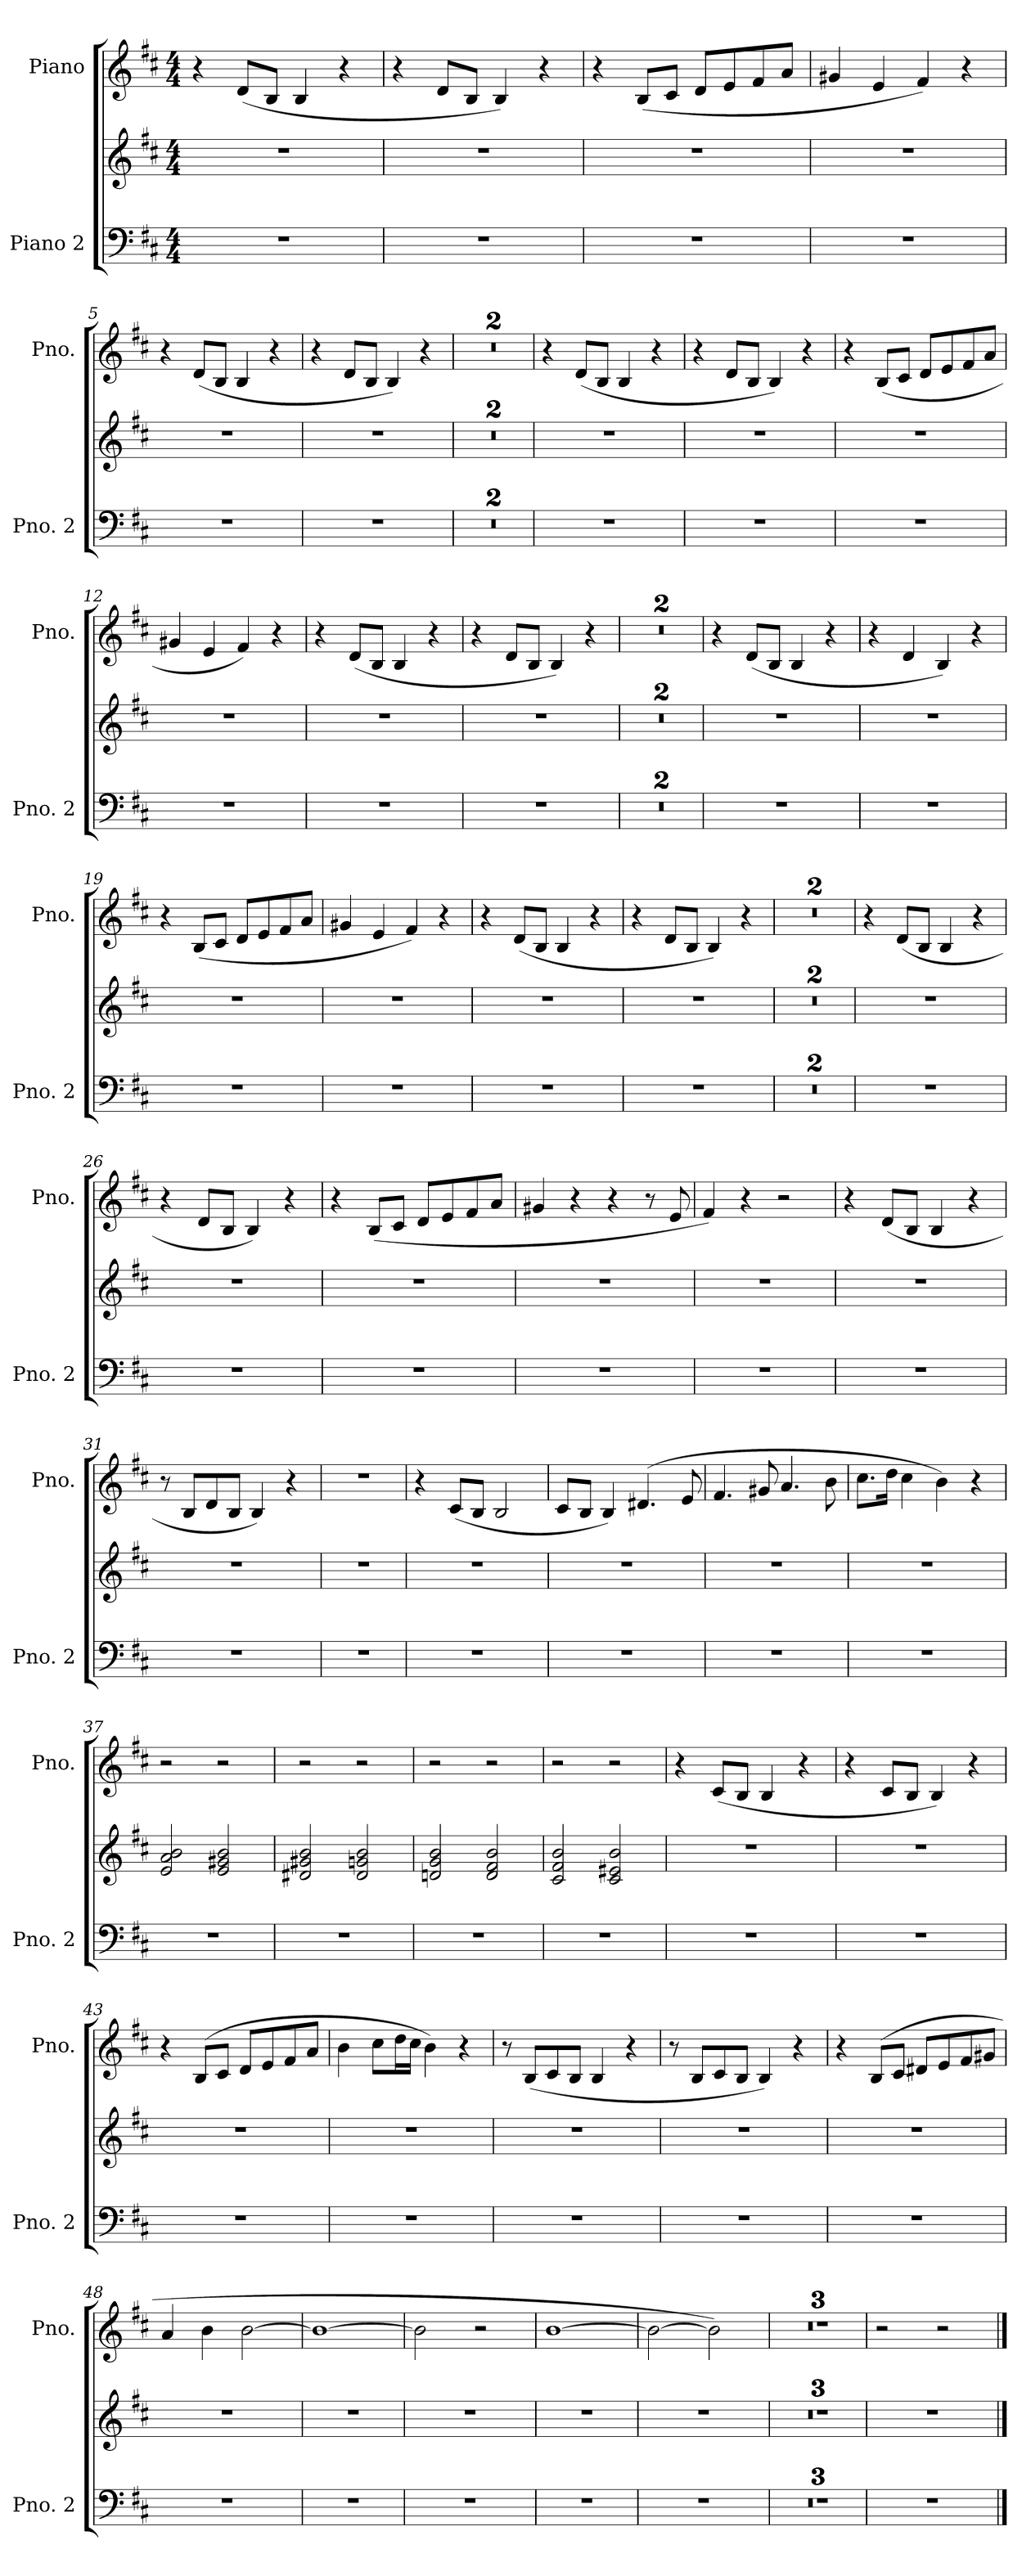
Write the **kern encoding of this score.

**kern	**kern	**kern
*part2	*part2	*part1
*staff3	*staff2	*staff1
*I"Piano 2	*	*I"Piano
*I'Pno. 2	*	*I'Pno.
*clefF4	*clefG2	*clefG2
*k[f#c#]	*k[f#c#]	*k[f#c#]
*M4/4	*M4/4	*M4/4
*MM138	*MM138	*MM138
=1	=1	=1
1r	1r	4r
.	.	(<8d/L
.	.	8B/J
.	.	4B/
.	.	4r
=2	=2	=2
1r	1r	4r
.	.	8d/L
.	.	8B/J
.	.	4B/)
.	.	4r
=3	=3	=3
1r	1r	4r
.	.	(<8B/L
.	.	8c#/J
.	.	8d/L
.	.	8e/
.	.	8f#/
.	.	8a/J
=4	=4	=4
1r	1r	4g#X/
.	.	4e/
.	.	4f#/)
.	.	4r
=5	=5	=5
1r	1r	4r
.	.	(<8d/L
.	.	8B/J
.	.	4B/
.	.	4r
=6	=6	=6
1r	1r	4r
.	.	8d/L
.	.	8B/J
.	.	4B/)
.	.	4r
=7	=7	=7
1r	1r	1r
=8	=8	=8
1r	1r	1r
=9	=9	=9
1r	1r	4r
.	.	(<8d/L
.	.	8B/J
.	.	4B/
.	.	4r
=10	=10	=10
1r	1r	4r
.	.	8d/L
.	.	8B/J
.	.	4B/)
.	.	4r
=11	=11	=11
1r	1r	4r
.	.	(<8B/L
.	.	8c#/J
.	.	8d/L
.	.	8e/
.	.	8f#/
.	.	8a/J
=12	=12	=12
1r	1r	4g#X/
.	.	4e/
.	.	4f#/)
.	.	4r
=13	=13	=13
1r	1r	4r
.	.	(<8d/L
.	.	8B/J
.	.	4B/
.	.	4r
=14	=14	=14
1r	1r	4r
.	.	8d/L
.	.	8B/J
.	.	4B/)
.	.	4r
=15	=15	=15
1r	1r	1r
=16	=16	=16
1r	1r	1r
=17	=17	=17
1r	1r	4r
.	.	(<8d/L
.	.	8B/J
.	.	4B/
.	.	4r
=18	=18	=18
1r	1r	4r
.	.	4d/
.	.	4B/)
.	.	4r
=19	=19	=19
1r	1r	4r
.	.	(<8B/L
.	.	8c#/J
.	.	8d/L
.	.	8e/
.	.	8f#/
.	.	8a/J
=20	=20	=20
1r	1r	4g#X/
.	.	4e/
.	.	4f#/)
.	.	4r
=21	=21	=21
1r	1r	4r
.	.	(<8d/L
.	.	8B/J
.	.	4B/
.	.	4r
=22	=22	=22
1r	1r	4r
.	.	8d/L
.	.	8B/J
.	.	4B/)
.	.	4r
=23	=23	=23
1r	1r	1r
=24	=24	=24
1r	1r	1r
=25	=25	=25
1r	1r	4r
.	.	(<8d/L
.	.	8B/J
.	.	4B/
.	.	4r
=26	=26	=26
1r	1r	4r
.	.	8d/L
.	.	8B/J
.	.	4B/)
.	.	4r
=27	=27	=27
1r	1r	4r
.	.	(<8B/L
.	.	8c#/J
.	.	8d/L
.	.	8e/
.	.	8f#/
.	.	8a/J
=28	=28	=28
1r	1r	4g#X/
.	.	4r
.	.	4r
.	.	8r
.	.	8e/
=29	=29	=29
1r	1r	4f#/)
.	.	4r
.	.	2r
=30	=30	=30
1r	1r	4r
.	.	(<8d/L
.	.	8B/J
.	.	4B/
.	.	4r
=31	=31	=31
1r	1r	8r
.	.	8B/L
.	.	8d/
.	.	8B/J
.	.	4B/)
.	.	4r
=32	=32	=32
1r	1r	1r
=33	=33	=33
1r	1r	4r
.	.	(<8c#/L
.	.	8B/J
.	.	2B/
=34	=34	=34
1r	1r	8c#/L
.	.	8B/J
.	.	4B/)
.	.	(>4.d#X/
.	.	8e/
=35	=35	=35
1r	1r	4.f#/
.	.	8g#X/
.	.	4.a/
.	.	8b\
=36	=36	=36
1r	1r	8.cc#\L
.	.	16dd\Jk
.	.	4cc#\
.	.	4b\)
.	.	4r
=37	=37	=37
1r	2e/ 2a/ 2b/	2r
.	2e/ 2g#X/ 2b/	2r
=38	=38	=38
1r	2d#X/ 2g#X/ 2b/	2r
.	2d#/ 2gn/ 2b/	2r
=39	=39	=39
1r	2dn/ 2g/ 2b/	2r
.	2d/ 2f#/ 2b/	2r
=40	=40	=40
1r	2c#/ 2f#/ 2b/	2r
.	2c#/ 2e#X/ 2b/	2r
=41	=41	=41
1r	1r	4r
.	.	(<8c#/L
.	.	8B/J
.	.	4B/
.	.	4r
=42	=42	=42
1r	1r	4r
.	.	8c#/L
.	.	8B/J
.	.	4B/)
.	.	4r
=43	=43	=43
1r	1r	4r
.	.	(>8B/L
.	.	8c#/J
.	.	8d/L
.	.	8e/
.	.	8f#/
.	.	8a/J
=44	=44	=44
1r	1r	4b\
.	.	8cc#\L
.	.	16dd\L
.	.	16cc#\JJ
.	.	4b\)
.	.	4r
=45	=45	=45
1r	1r	8r
.	.	(<8B/L
.	.	8c#/
.	.	8B/J
.	.	4B/
.	.	4r
=46	=46	=46
1r	1r	8r
.	.	8B/L
.	.	8c#/
.	.	8B/J
.	.	4B/)
.	.	4r
=47	=47	=47
1r	1r	4r
.	.	(>8B/L
.	.	8c#/J
.	.	8d#X/L
.	.	8e/
.	.	8f#/
.	.	8g#X/J
=48	=48	=48
1r	1r	4a/
.	.	4b\
.	.	[2b\
=49	=49	=49
1r	1r	1b_
=50	=50	=50
1r	1r	2b\]
.	.	2r
=51	=51	=51
1r	1r	[1b
=52	=52	=52
1r	1r	2b\_
.	.	2b\])
=53	=53	=53
1r	1r	1r
=54	=54	=54
1r	1r	1r
=55	=55	=55
1r	1r	1r
=56	=56	=56
1r	1r	2r
.	.	2r
==	==	==
*-	*-	*-
